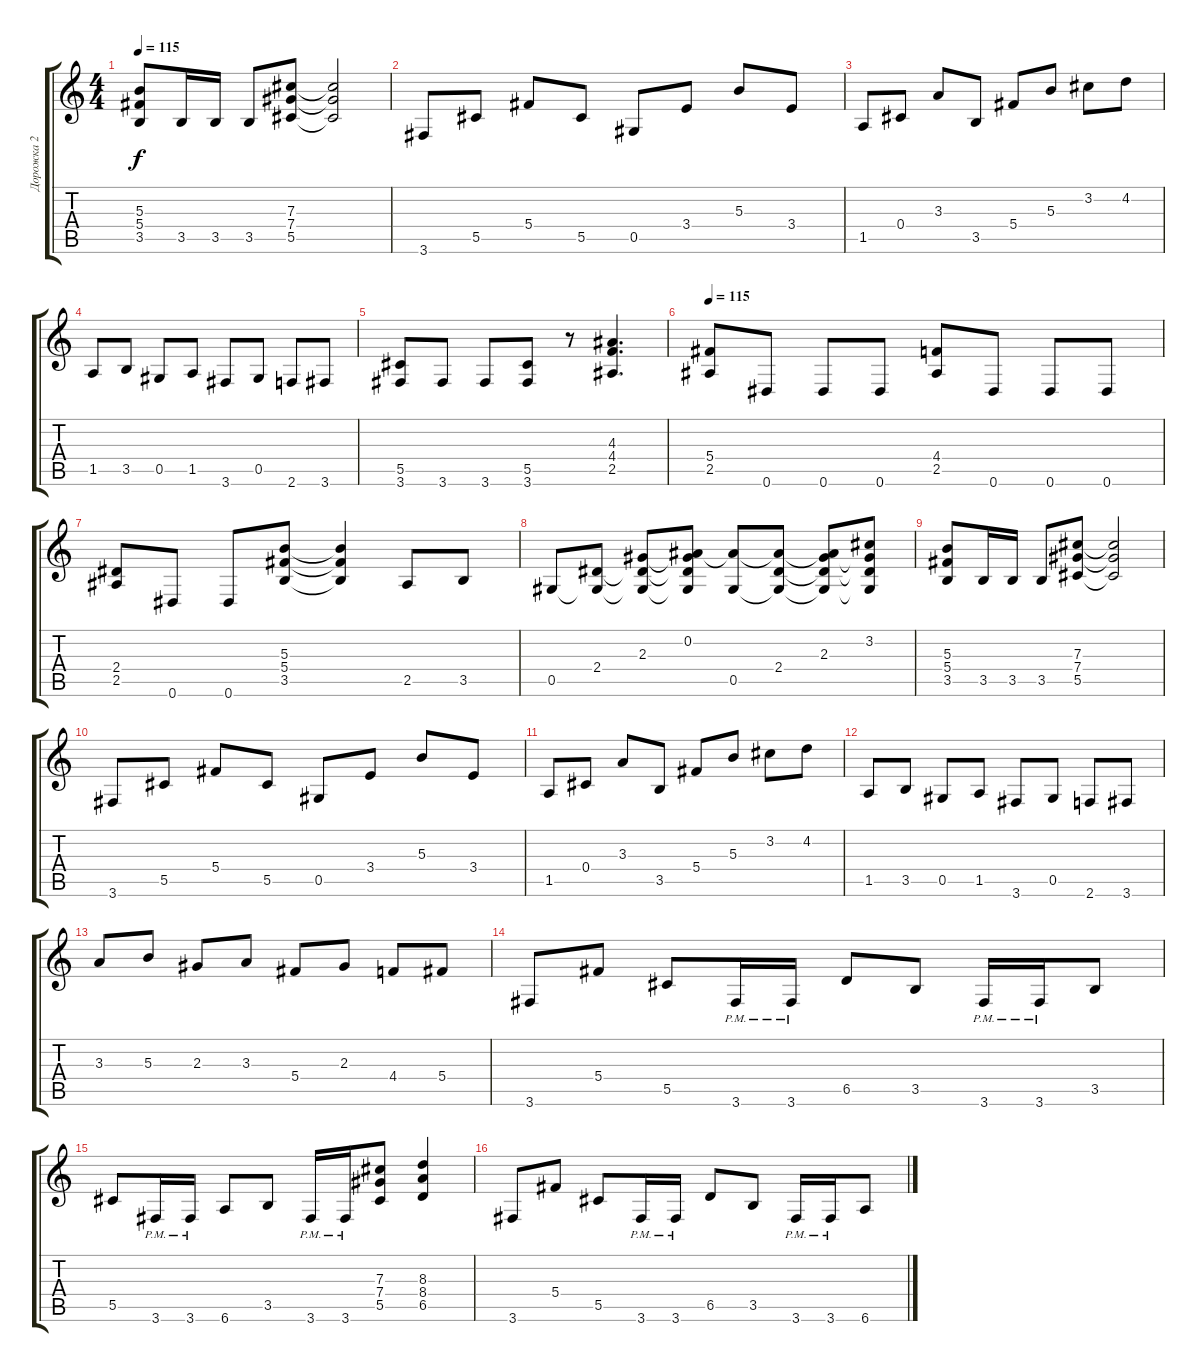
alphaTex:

\track ("Дорожка 2" "Дорожка 2") {instrument distortionguitar}
\staff {score tabs}
\tuning (Eb4 Bb3 Gb3 Db3 Ab2 Eb2) {hide}
\ts (4 4)
\tempo 115
\clef g2
\ks c
(5.3 5.4 3.5).8{dy f} 3.5.16 3.5.16 3.5.8 (7.3 7.4 5.5).8 (7.3{t} 7.4{t} 5.5{t}).2 |
3.6.8 5.5.8 5.4.8 5.5.8 0.5.8 3.4.8 5.3.8 3.4.8 |
1.5.8 0.4.8 3.3.8 3.5.8 5.4.8 5.3.8 3.2.8 4.2.8 |
1.5.8 3.5.8 0.5.8 1.5.8 3.6.8 0.5.8 2.6.8 3.6.8 |
(5.5 3.6).8 3.6.8 3.6.8 (5.5 3.6).8 r.8 (4.3 4.4 2.5).4{d} |
\tempo 115
(5.4 2.5).8 0.6.8 0.6.8 0.6.8 (4.4 2.5).8 0.6.8 0.6.8 0.6.8 |
(2.4 2.5).8 0.6.8 0.6.8 (5.3 5.4 3.5).8 (5.3{t} 5.4{t} 3.5{t}).4 2.5.8 3.5.8 |
0.5.8 (2.4 0.5{t}).8 (2.3 2.4{t} 0.5{t}).8 (0.2 2.3{t} 2.4{t} 0.5{t}).8 (0.2{t} 0.5).8 (0.2{t} 2.4 0.5{t}).8 (0.2{t} 2.3 2.4{t} 0.5{t}).8 (3.2 2.3{t} 2.4{t} 0.5{t}).8 |
(5.3 5.4 3.5).8 3.5.16 3.5.16 3.5.8 (7.3 7.4 5.5).8 (7.3{t} 7.4{t} 5.5{t}).2 |
3.6.8 5.5.8 5.4.8 5.5.8 0.5.8 3.4.8 5.3.8 3.4.8 |
1.5.8 0.4.8 3.3.8 3.5.8 5.4.8 5.3.8 3.2.8 4.2.8 |
1.5.8 3.5.8 0.5.8 1.5.8 3.6.8 0.5.8 2.6.8 3.6.8 |
3.3.8 5.3.8 2.3.8 3.3.8 5.4.8 2.3.8 4.4.8 5.4.8 |
3.6.8 5.4.8 5.5.8 3.6{pm}.16 3.6{pm}.16 6.5.8 3.5.8 3.6{pm}.16 3.6{pm}.16 3.5.8 |
5.5.8 3.6{pm}.16 3.6{pm}.16 6.6.8 3.5.8 3.6{pm}.16 3.6{pm}.16 (7.3 7.4 5.5).8 (8.3 8.4 6.5).4 |
3.6.8 5.4.8 5.5.8 3.6{pm}.16 3.6{pm}.16 6.5.8 3.5.8 3.6{pm}.16 3.6{pm}.16 6.6.8
